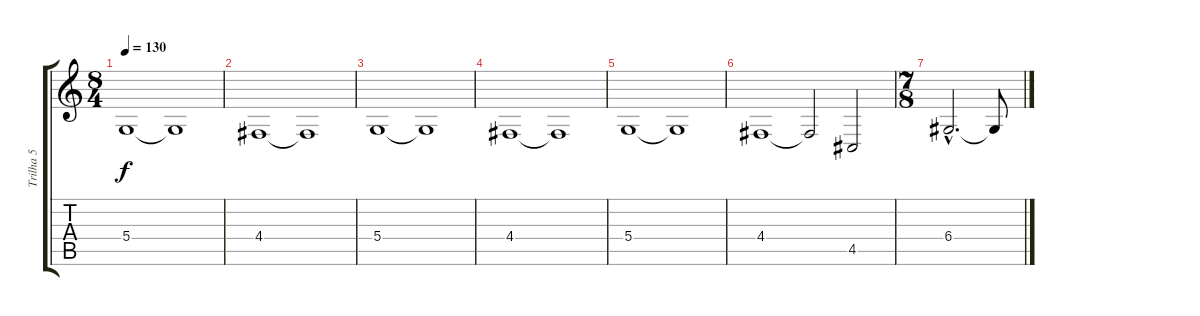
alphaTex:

\track ("Trilha 5" "Trilha 5") {instrument cello}
\staff {score tabs}
\tuning (E4 B3 G3 D3 A2 E2) {hide}
\ts (8 4)
\tempo 130
\clef g2
\ks c
5.4.1{dy f} 5.4{t}.1 |
4.4.1 4.4{t}.1 |
5.4.1 5.4{t}.1 |
4.4.1 4.4{t}.1 |
5.4.1 5.4{t}.1 |
4.4.1 4.4{t}.2 4.5.2 |
\ts (7 8)
6.4{hac}.2{d} 6.4{t}.8
